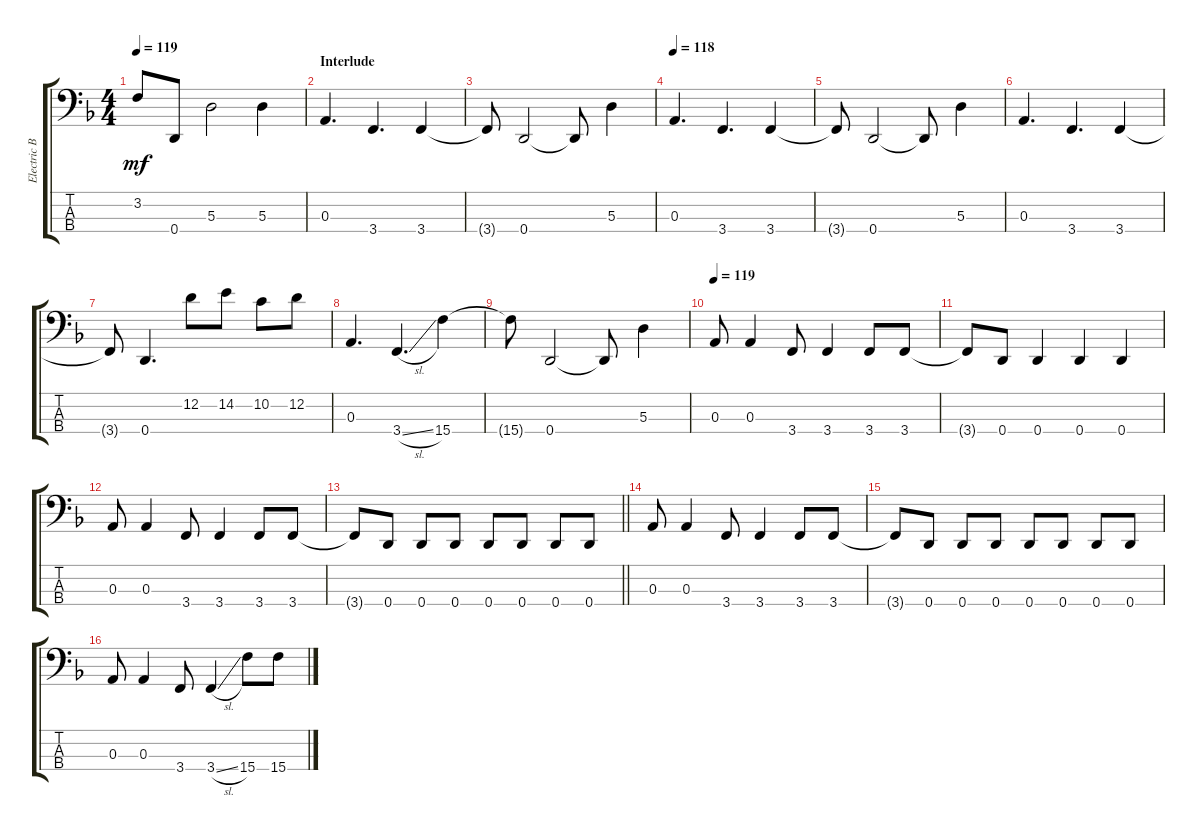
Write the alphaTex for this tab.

\track ("Electric Bass" "Electric B") {instrument electricbassfinger}
\staff {score tabs}
\tuning (G2 D2 A1 D1) {hide}
\ts (4 4)
\tempo 119
\clef f4
\ks dminor
3.2{t}.8{dy mf} 0.4.8 5.3.2 5.3.4 |
\section ("" "Interlude")
0.3.4{d} 3.4.4{d} 3.4.4 |
3.4{t}.8 0.4.2 0.4{t}.8 5.3.4 |
\tempo 118
0.3.4{d} 3.4.4{d} 3.4.4 |
3.4{t}.8 0.4.2 0.4{t}.8 5.3.4 |
0.3.4{d} 3.4.4{d} 3.4.4 |
3.4{t}.8 0.4.4{d} 12.2.8 14.2.8 10.2.8 12.2.8 |
0.3.4{d} 3.4{sl}.4{d} 15.4.4 |
15.4{t}.8 0.4.2 0.4{t}.8 5.3.4 |
\section ("" "")
\tempo 119
0.3.8 0.3.4 3.4.8 3.4.4 3.4.8 3.4.8 |
3.4{t}.8 0.4.8 0.4.4 0.4.4 0.4.4 |
0.3.8 0.3.4 3.4.8 3.4.4 3.4.8 3.4.8 |
\barLineRight lightlight
3.4{t}.8 0.4.8 0.4.8 0.4.8 0.4.8 0.4.8 0.4.8 0.4.8 |
0.3.8 0.3.4 3.4.8 3.4.4 3.4.8 3.4.8 |
3.4{t}.8 0.4.8 0.4.8 0.4.8 0.4.8 0.4.8 0.4.8 0.4.8 |
0.3.8 0.3.4 3.4.8 3.4{sl}.4 15.4.8 15.4.8
